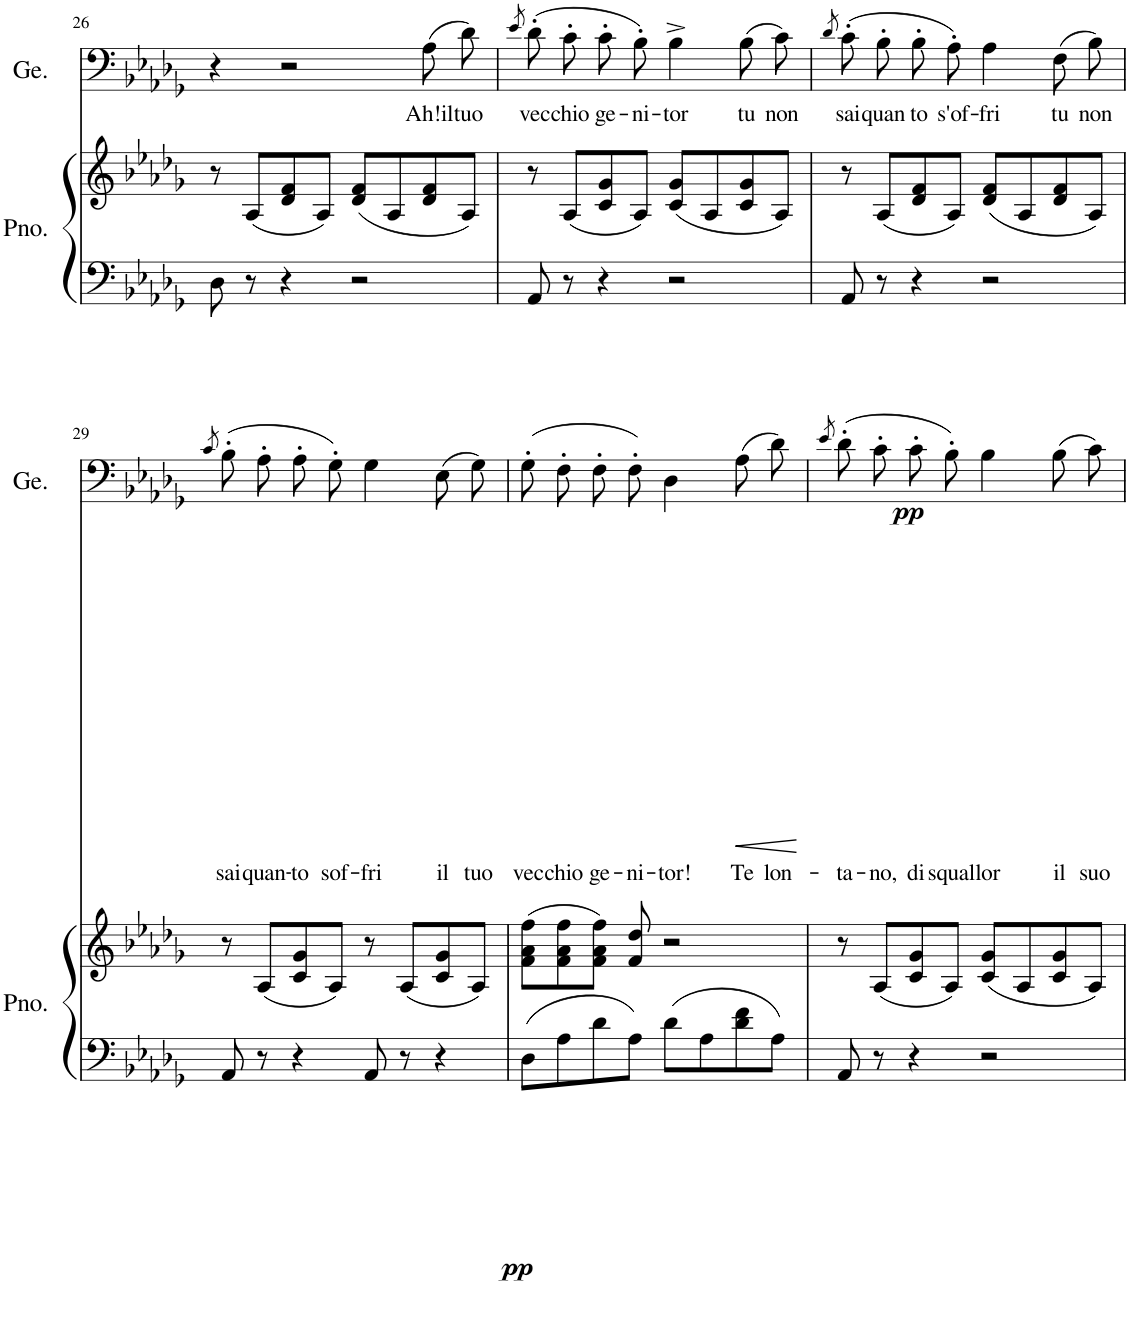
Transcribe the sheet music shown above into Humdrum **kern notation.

**kern	**kern	**dynam	**kern	**text	**dynam
*part2	*part2	*part2	*part1	*part1	*part1
*staff3	*staff2	*staff2/3	*staff1	*staff1	*staff1
*I"Piano	*	*	*I"Germont	*	*
*I'Pno.	*	*	*I'Ge.	*	*
!!LO:PB:g=z
*clefF4	*clefG2	*	*clefF4	*	*
*k[b-e-a-d-g-]	*k[b-e-a-d-g-]	*	*k[b-e-a-d-g-]	*	*
=26	=26	=26	=26	=26	=26
8D-\	8r	.	4r	.	.
8r	(8A-/L	.	.	.	.
4r	8d-/ 8f/	.	2r	.	.
.	8A-/J)	.	.	.	.
2r	(8d-/ 8f/L	.	.	.	.
.	8A-/	.	.	.	.
!	!	!	!	!LO:LY:b	!
.	8d-/ 8f/	.	(8A-\	Ah!il	.
!	!	!	!	!LO:LY:b	!
.	8A-/J)	.	8d-\)	tuo	.
=27	=27	=27	=27	=27	=27
.	.	.	8qe-/	.	.
!	!	!	!	!LO:LY:b	!
8AA-/	8r	.	(8d-'\	vec-	.
!	!	!	!	!LO:LY:b	!
8r	(8A-/L	.	8c'\	-chio	.
!	!	!	!	!LO:LY:b	!
4r	8c/ 8g-/	.	8c'\	ge-	.
!	!	!	!	!LO:LY:b	!
.	8A-/J)	.	8B-'\)	-ni-	.
!	!	!	!	!LO:LY:b	!
2r	(8c/ 8g-/L	.	4B-^\	-tor	.
.	8A-/	.	.	.	.
!	!	!	!	!LO:LY:b	!
.	8c/ 8g-/	.	(8B-\	tu	.
!	!	!	!	!LO:LY:b	!
.	8A-/J)	.	8c\)	non	.
=28	=28	=28	=28	=28	=28
.	.	.	8qd-/	.	.
!	!	!	!	!LO:LY:b	!
8AA-/	8r	.	(8c'\	sai	.
!	!	!	!	!LO:LY:b	!
8r	(8A-/L	.	8B-'\	quan-	.
!	!	!	!	!LO:LY:b	!
4r	8d-/ 8f/	.	8B-'\	-to	.
!	!	!	!	!LO:LY:b	!
.	8A-/J)	.	8A-'\)	s'of-	.
!	!	!	!	!LO:LY:b	!
2r	(8d-/ 8f/L	.	4A-\	-fri	.
.	8A-/	.	.	.	.
!	!	!	!	!LO:LY:b	!
.	8d-/ 8f/	.	(8F\	tu	.
!	!	!	!	!LO:LY:b	!
.	8A-/J)	.	8B-\)	non	.
!!LO:LB:g=z
=29	=29	=29	=29	=29	=29
.	.	.	8qc/	.	.
!	!	!	!	!LO:LY:b	!
8AA-/	8r	.	(8B-'\	sai	.
!	!	!	!	!LO:LY:b	!
8r	(8A-/L	.	8A-'\	quan-	.
!	!	!	!	!LO:LY:b	!
4r	8c/ 8g-/	.	8A-'\	-to	.
!	!	!	!	!LO:LY:b	!
.	8A-/J)	.	8G-'\)	sof-	.
!	!	!	!	!LO:LY:b	!
8AA-/	8r	.	4G-\	-fri	.
8r	(8A-/L	.	.	.	.
!	!	!	!	!LO:LY:b	!LO:DY:b
4r	8c/ 8g-/	.	(8E-\	il	pp
!	!	!	!	!LO:LY:b	!
.	8A-/J)	.	8G-\)	tuo	.
=30	=30	=30	=30	=30	=30
!	!	!LO:DY:b=2	!	!LO:LY:b	!
8D-\L	(8f\ 8a-\ 8ff\L	pp	(8G-'\	vec-	.
!	!	!	!	!LO:LY:b	!
8A-\	8f\ 8a-\ 8ff\	.	8F'\	-chio	.
!	!	!	!	!LO:LY:b	!
8d-\	8f\ 8a-\ 8ff\J)	.	8F'\	ge-	.
!	!	!	!	!LO:LY:b	!
8A-\J	8f/ 8dd-/	.	8F'\)	-ni-	.
!	!	!	!	!LO:LY:b	!
8d-\L	2r	.	4D-\	-tor!	.
8A-\	.	.	.	.	.
!	!	!	!	!LO:LY:b	!LO:HP:b
8d-\ 8f\	.	.	(8A-\	Te	<
!	!	!	!	!LO:LY:b	!
8A-\J	.	.	8d-\)	lon-	.
.	.	.	.	.	[
=31	=31	=31	=31	=31	=31
.	.	.	8qe-/	.	.
!	!	!	!	!LO:LY:b	!
8AA-/	8r	.	(8d-'\	-ta-	.
!	!	!	!	!LO:LY:b	!
8r	(8A-/L	.	8c'\	-no,	.
!	!	!	!	!LO:LY:b	!
4r	8c/ 8g-/	.	8c'\	di	.
!	!	!	!	!LO:LY:b	!
.	8A-/J)	.	8B-'\)	squal-	.
!	!	!	!	!LO:LY:b	!
2r	(8c/ 8g-/L	.	4B-\	-lor	.
.	8A-/	.	.	.	.
!	!	!	!	!LO:LY:b	!
.	8c/ 8g-/	.	(8B-\	il	.
!	!	!	!	!LO:LY:b	!
.	8A-/J)	.	8c\)	suo	.
=	=	=	=	=	=
*-	*-	*-	*-	*-	*-
